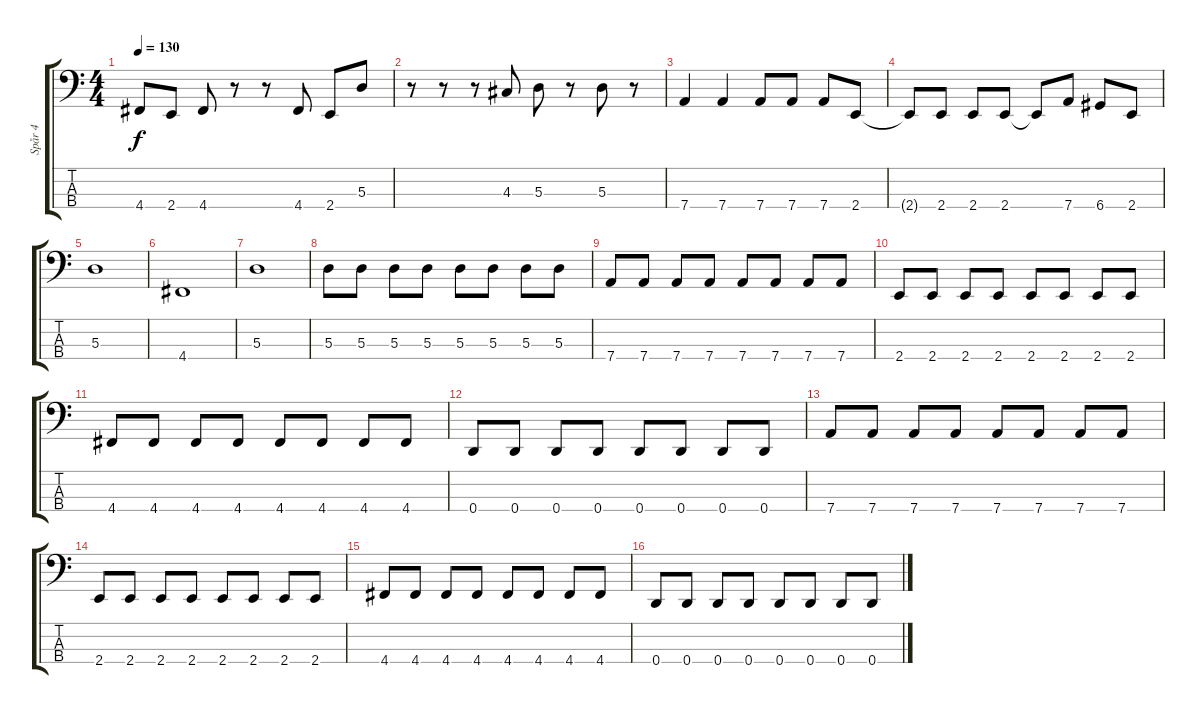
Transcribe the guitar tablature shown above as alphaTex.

\track ("Spår 4" "Spår 4") {instrument electricbassfinger}
\staff {score tabs}
\tuning (G2 D2 A1 D1) {hide}
\ts (4 4)
\tempo 130
\clef f4
\ks c
4.4.8{dy f} 2.4.8 4.4.8 r.8 r.8 4.4.8 2.4.8 5.3.8 |
r.8 r.8 r.8 4.3.8 5.3.8 r.8 5.3.8 r.8 |
7.4.4 7.4.4 7.4.8 7.4.8 7.4.8 2.4.8 |
2.4{t}.8 2.4.8 2.4.8 2.4.8 2.4{t}.8 7.4.8 6.4.8 2.4.8 |
5.3.1 |
4.4.1 |
5.3.1 |
5.3.8 5.3.8 5.3.8 5.3.8 5.3.8 5.3.8 5.3.8 5.3.8 |
7.4.8 7.4.8 7.4.8 7.4.8 7.4.8 7.4.8 7.4.8 7.4.8 |
2.4.8 2.4.8 2.4.8 2.4.8 2.4.8 2.4.8 2.4.8 2.4.8 |
4.4.8 4.4.8 4.4.8 4.4.8 4.4.8 4.4.8 4.4.8 4.4.8 |
0.4.8 0.4.8 0.4.8 0.4.8 0.4.8 0.4.8 0.4.8 0.4.8 |
7.4.8 7.4.8 7.4.8 7.4.8 7.4.8 7.4.8 7.4.8 7.4.8 |
2.4.8 2.4.8 2.4.8 2.4.8 2.4.8 2.4.8 2.4.8 2.4.8 |
4.4.8 4.4.8 4.4.8 4.4.8 4.4.8 4.4.8 4.4.8 4.4.8 |
0.4.8 0.4.8 0.4.8 0.4.8 0.4.8 0.4.8 0.4.8 0.4.8
